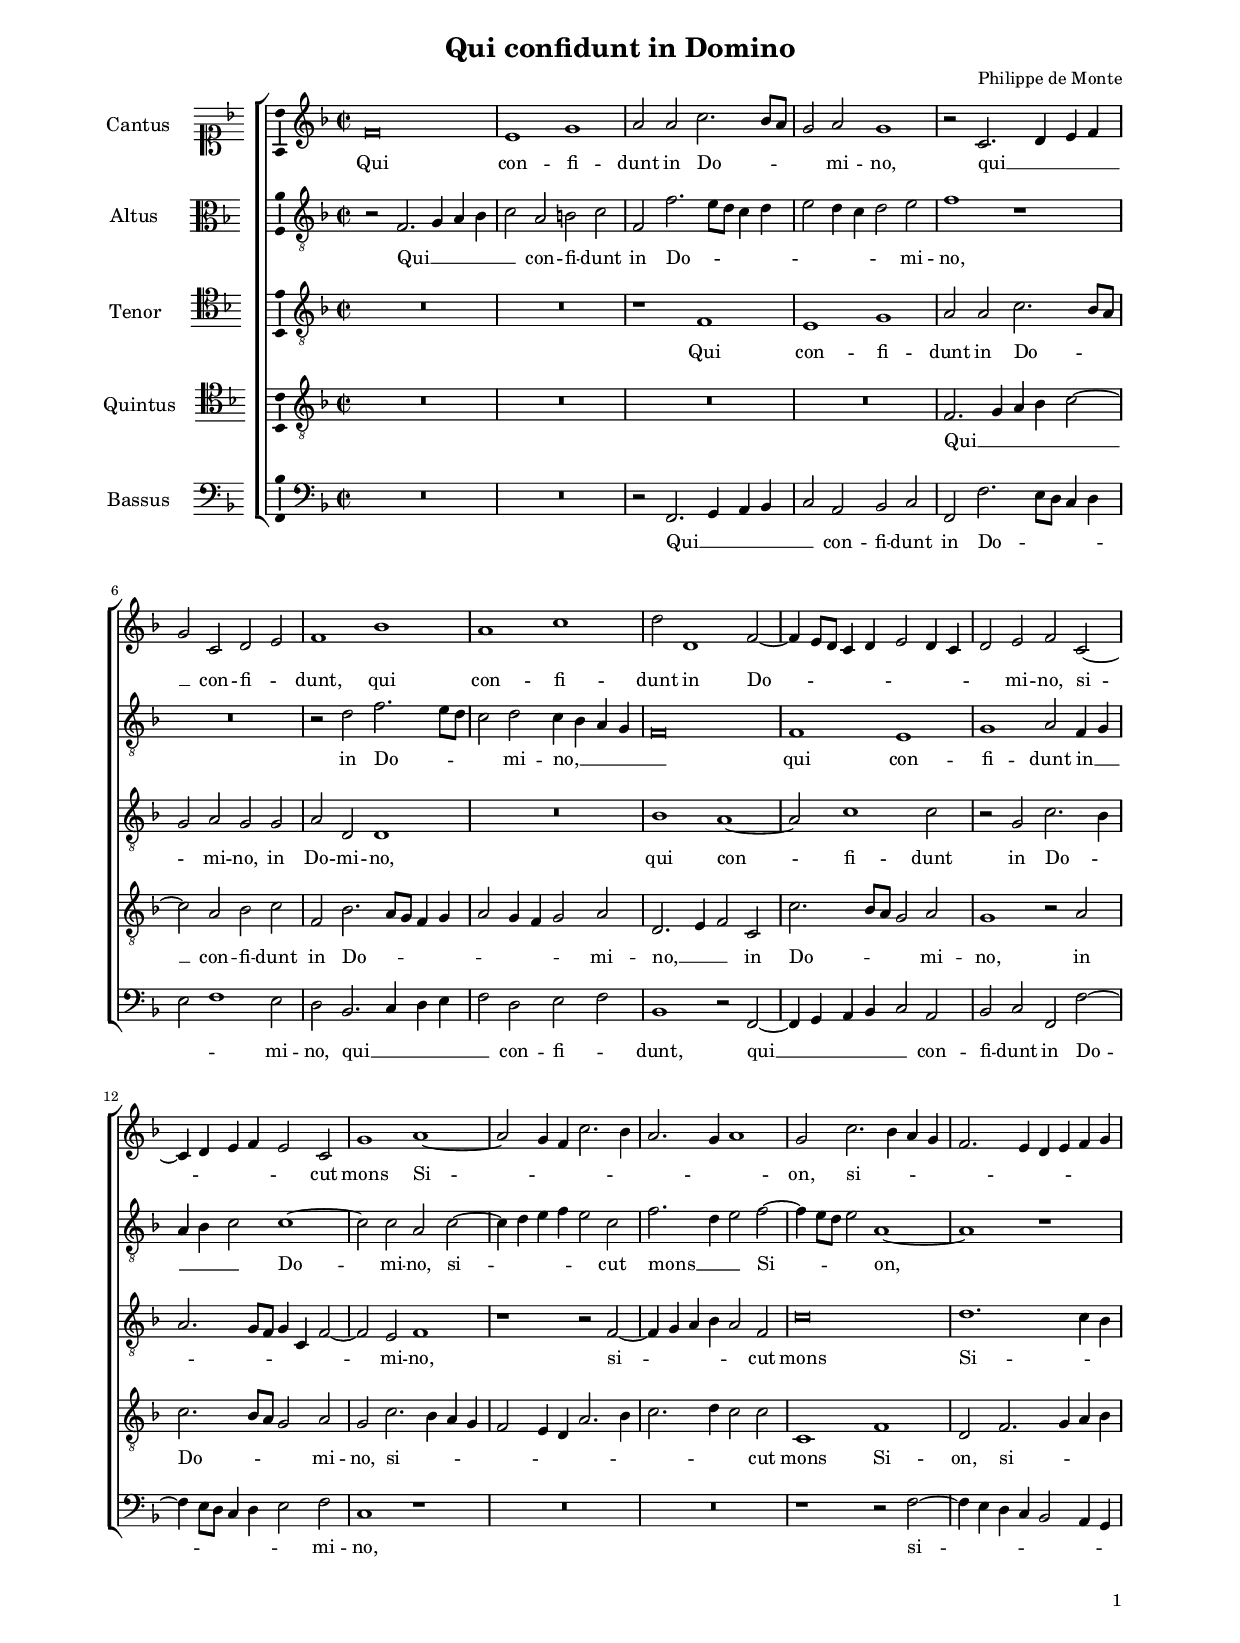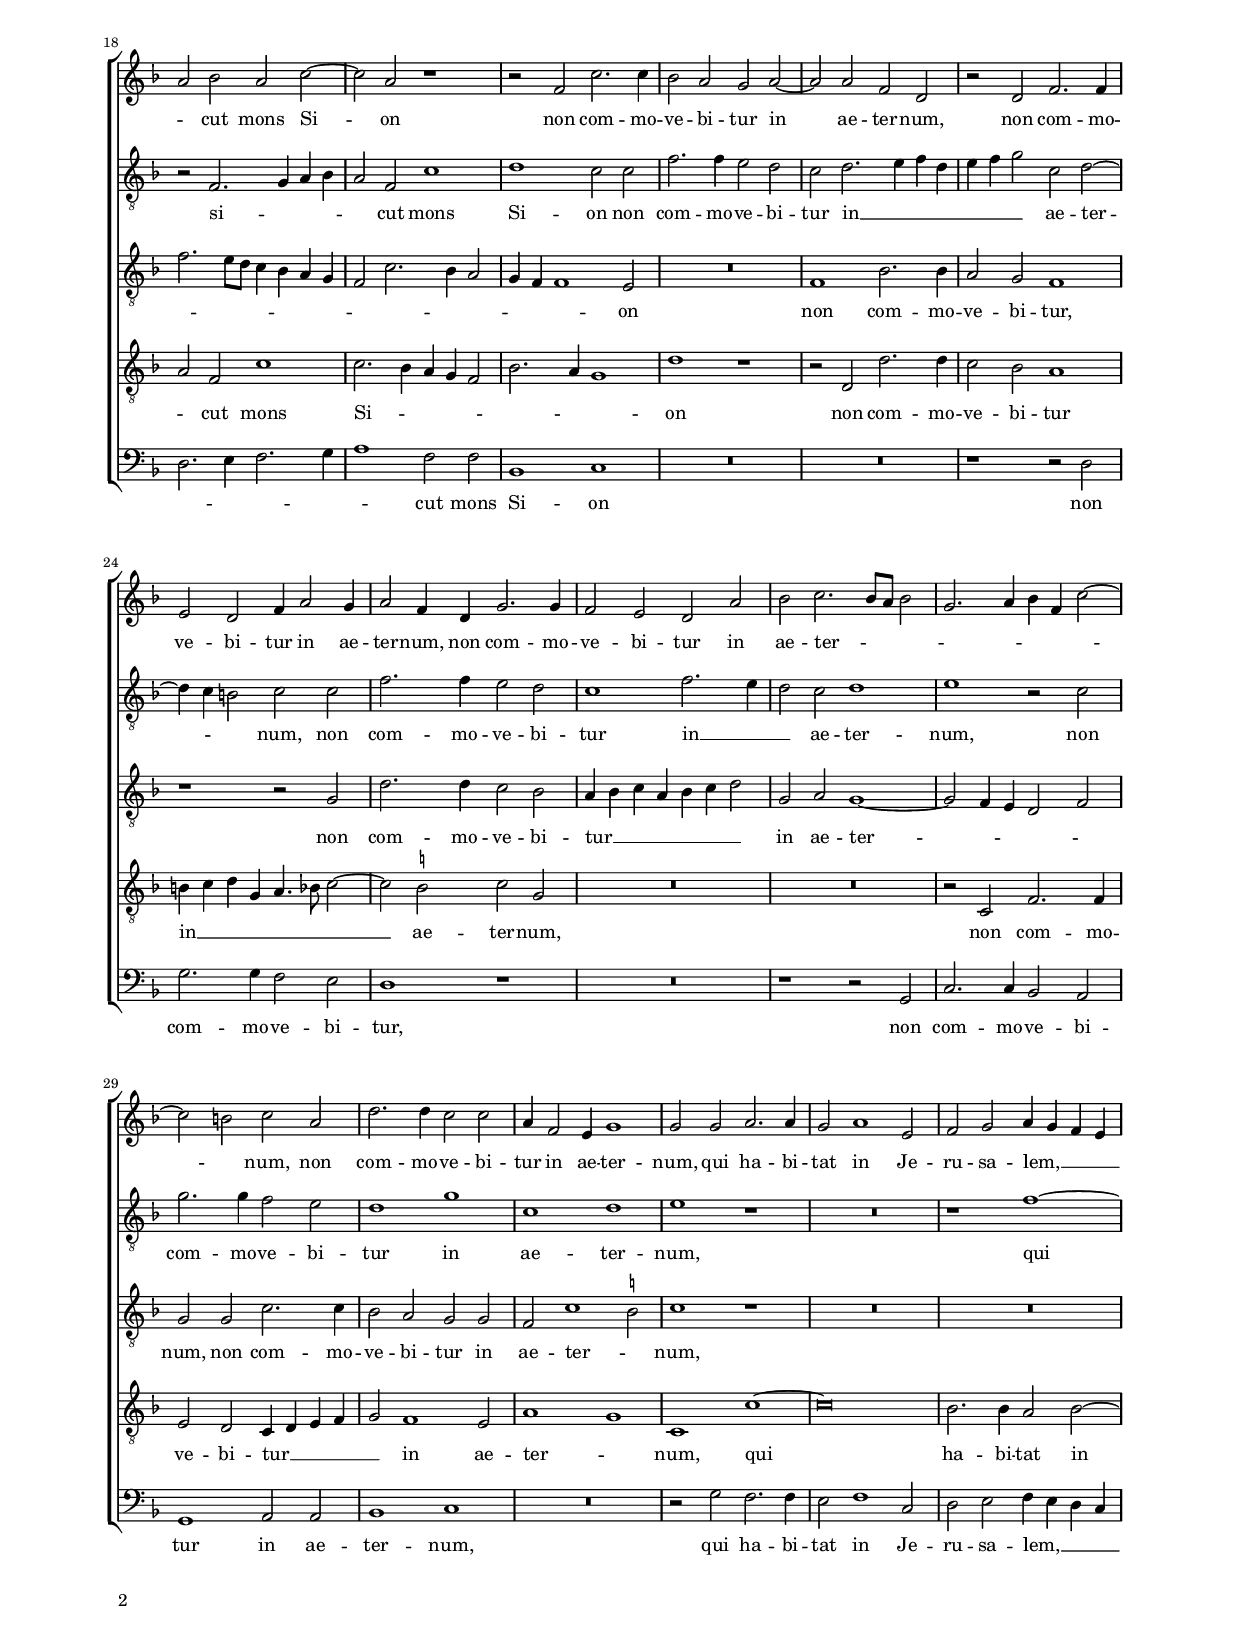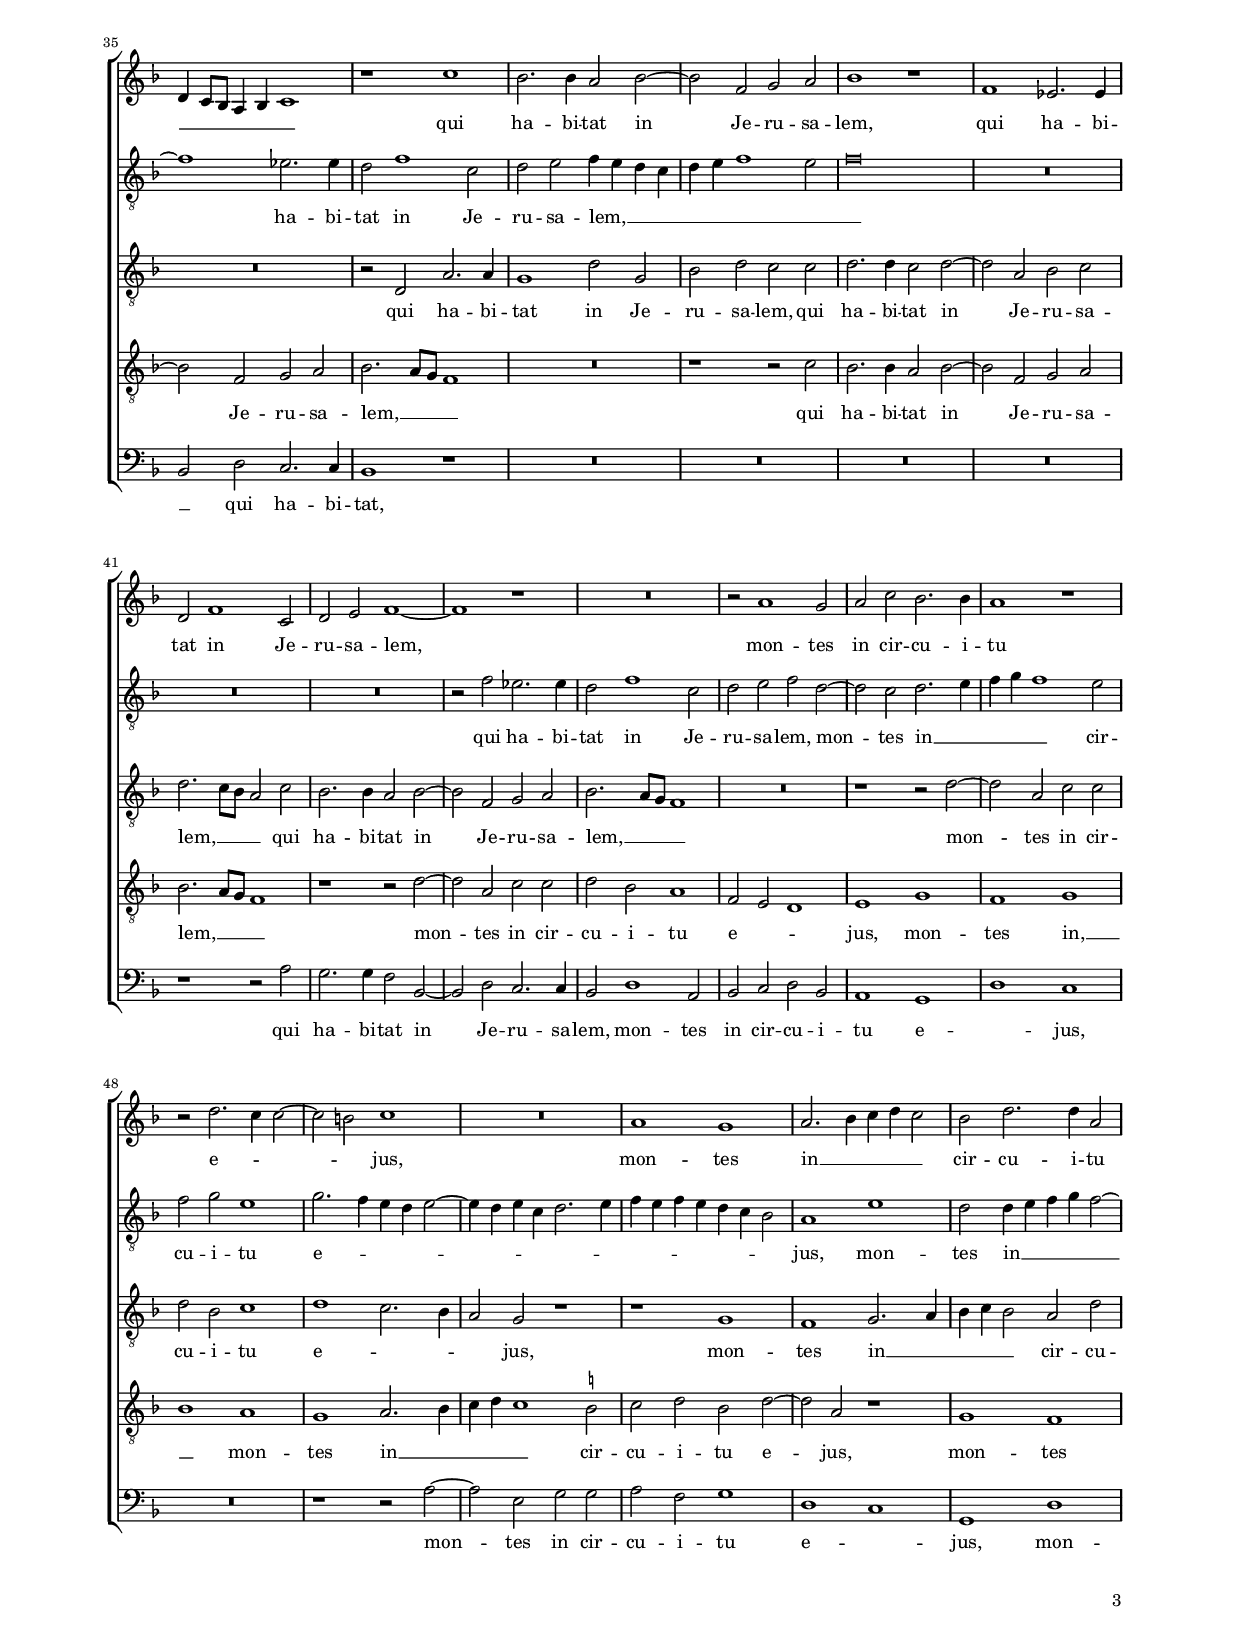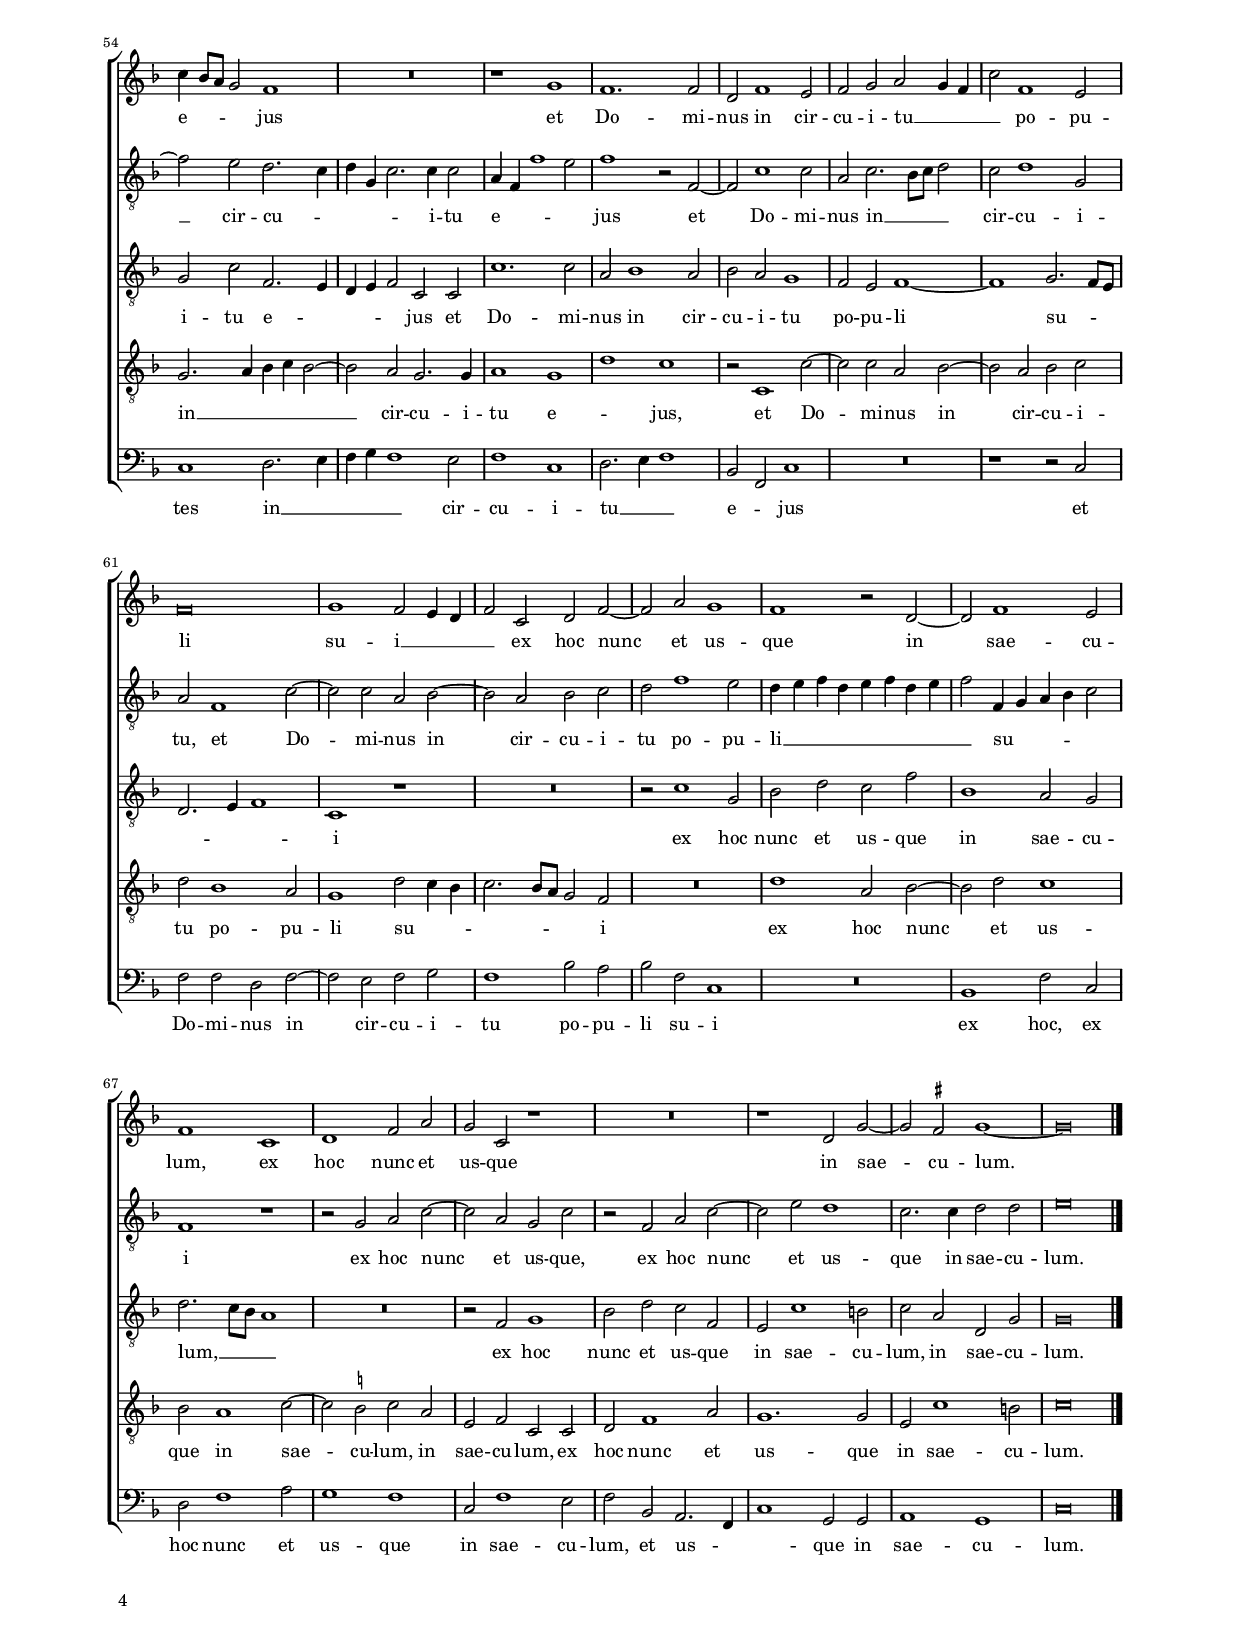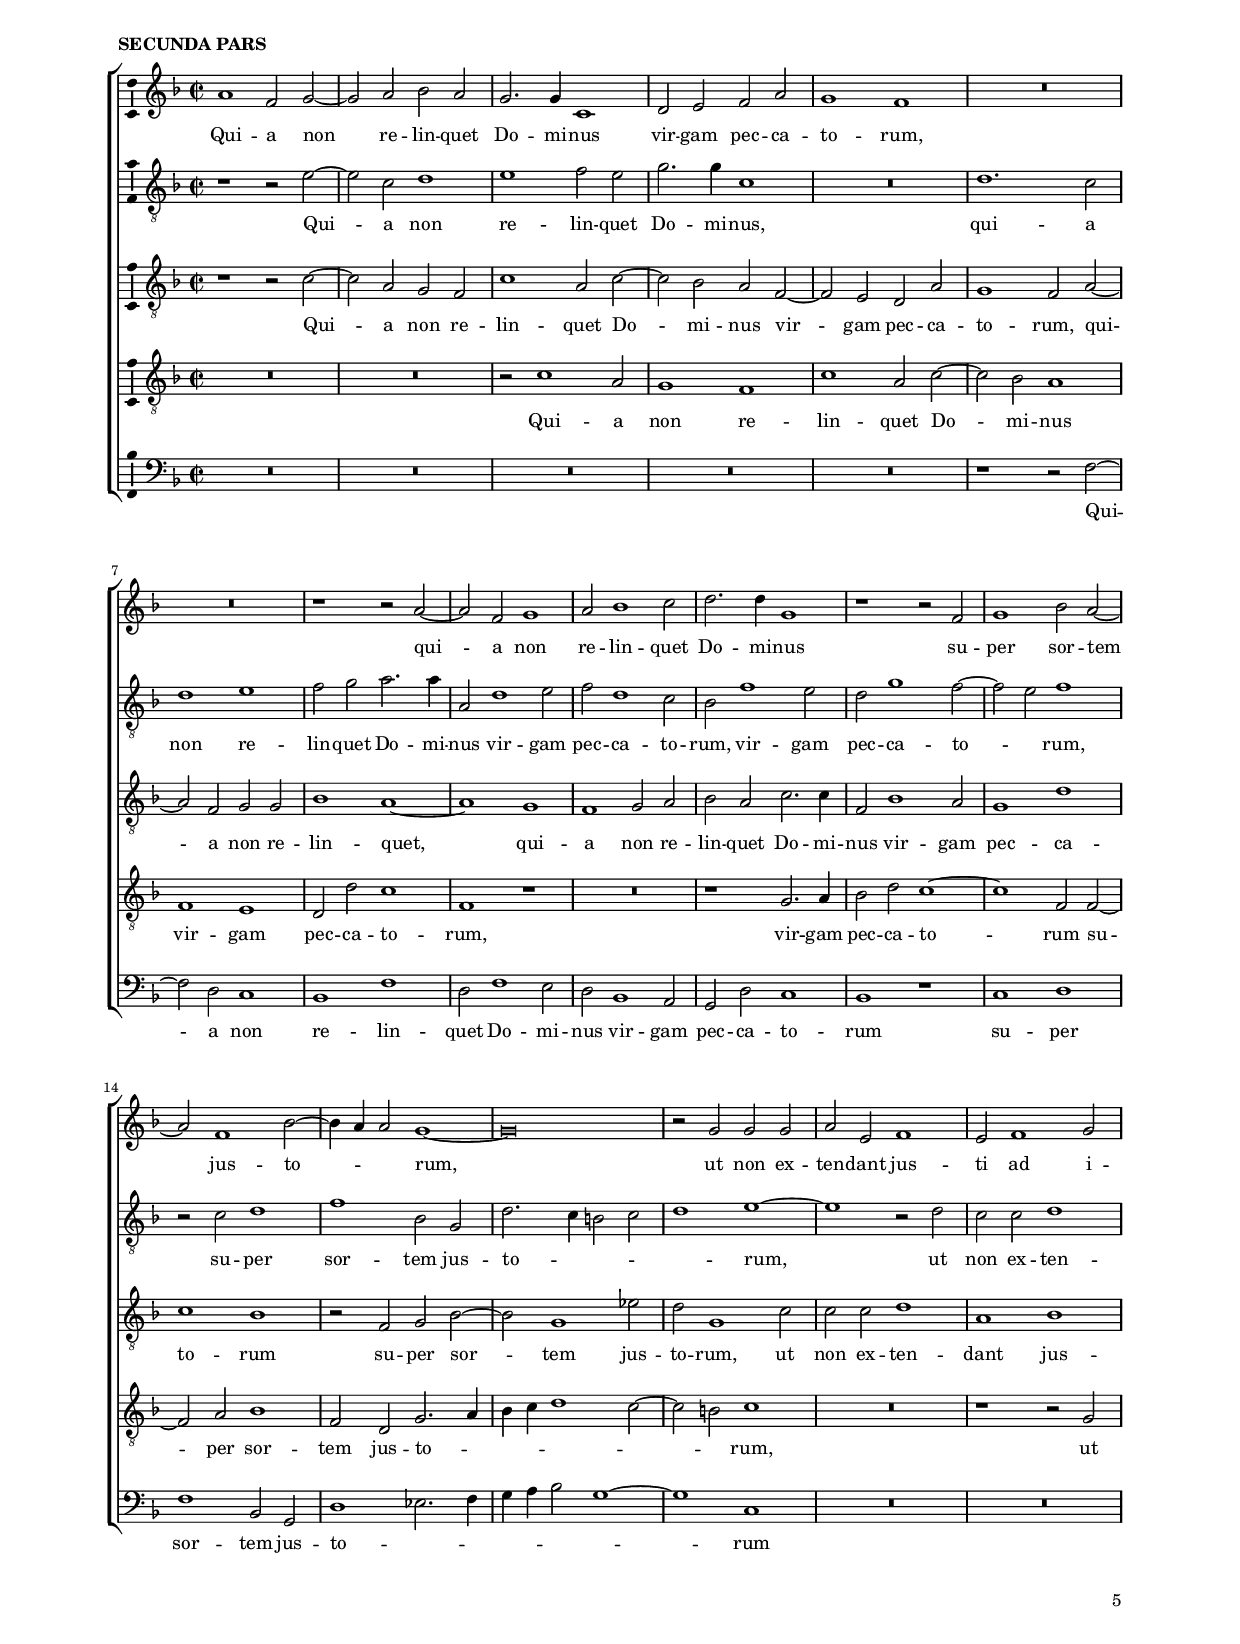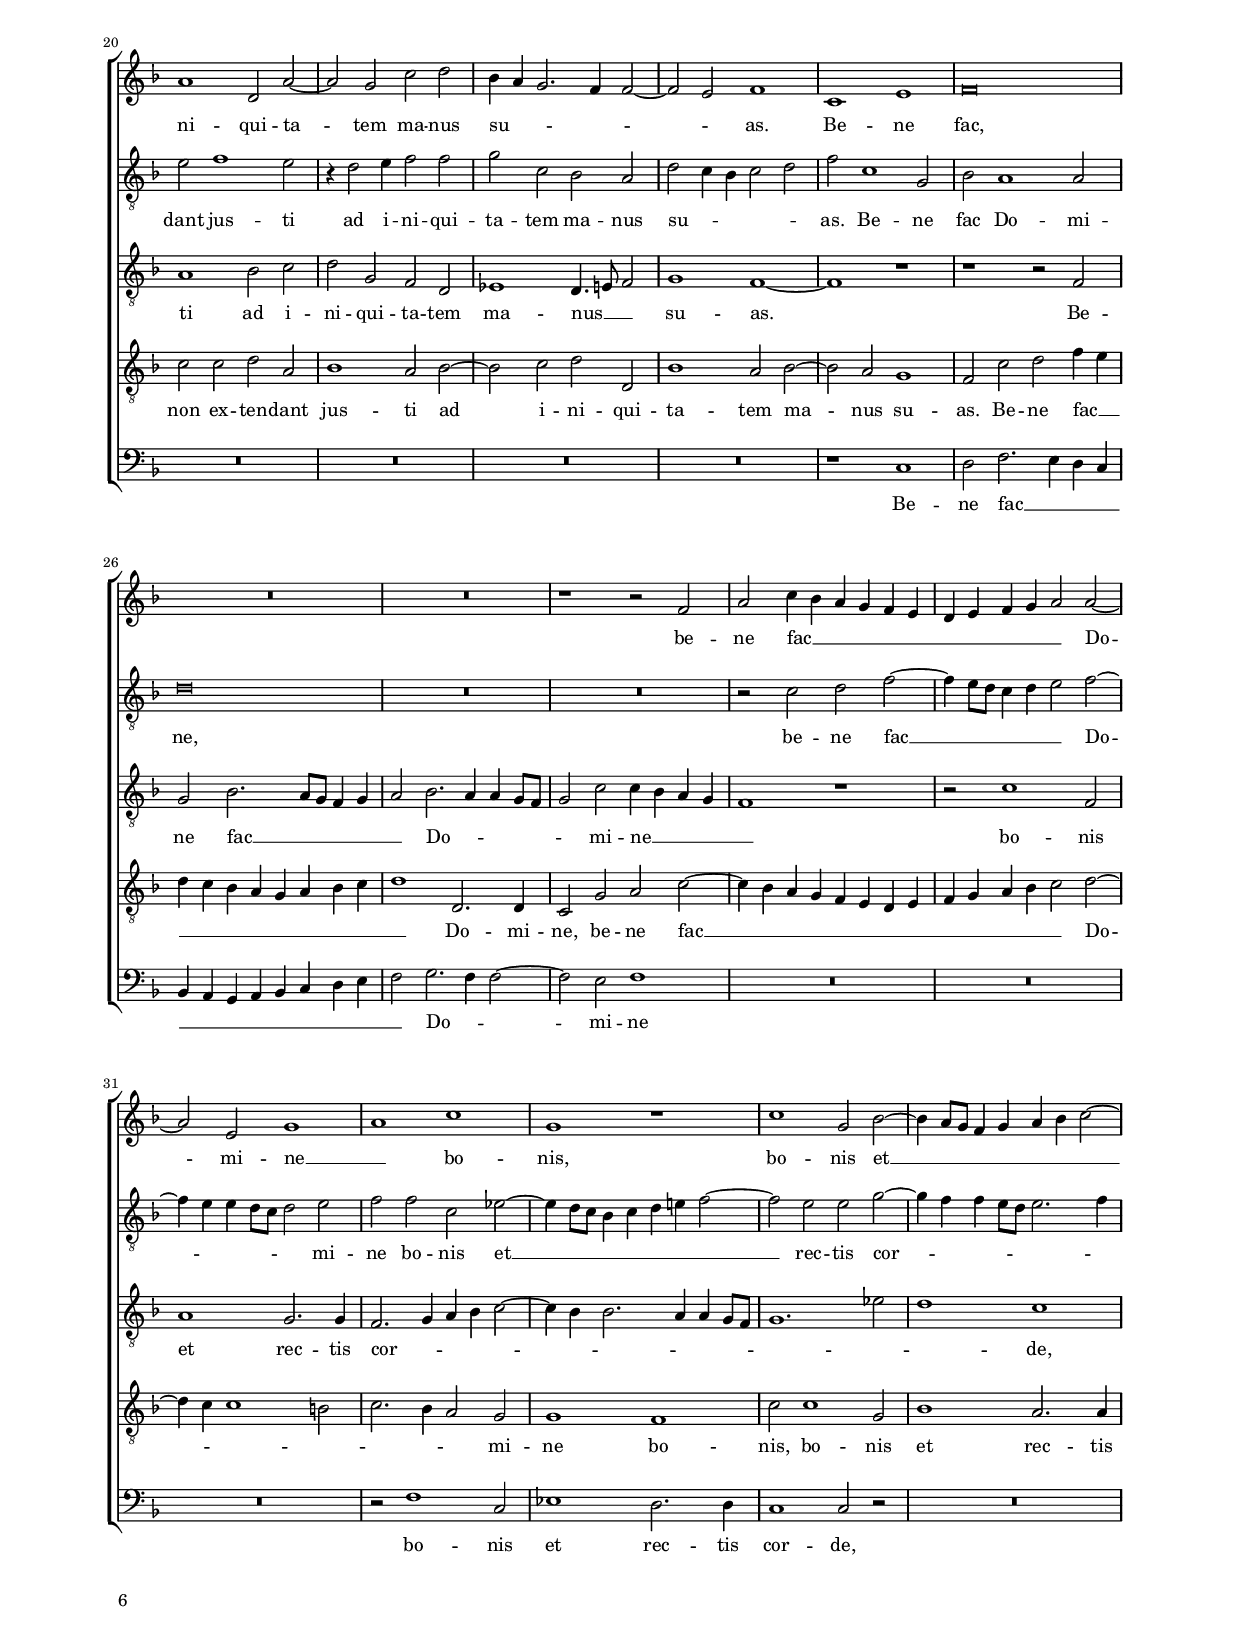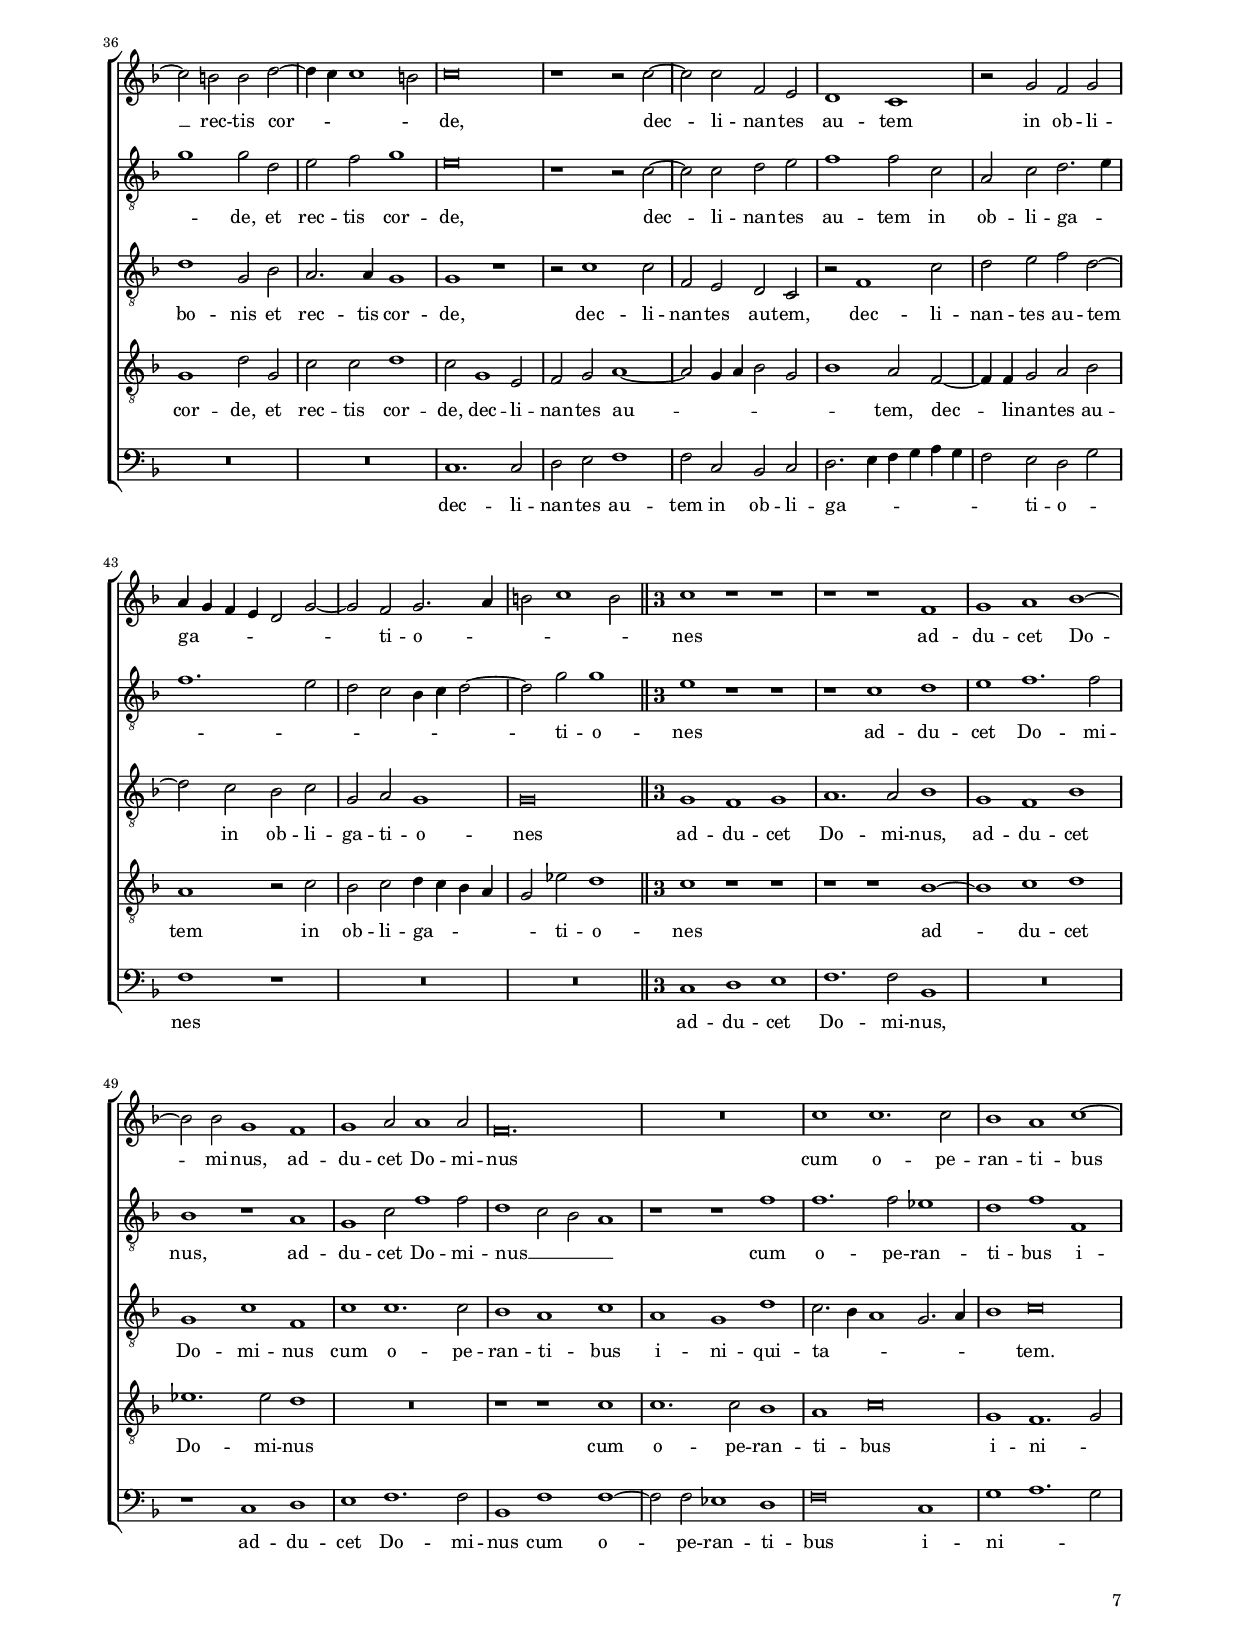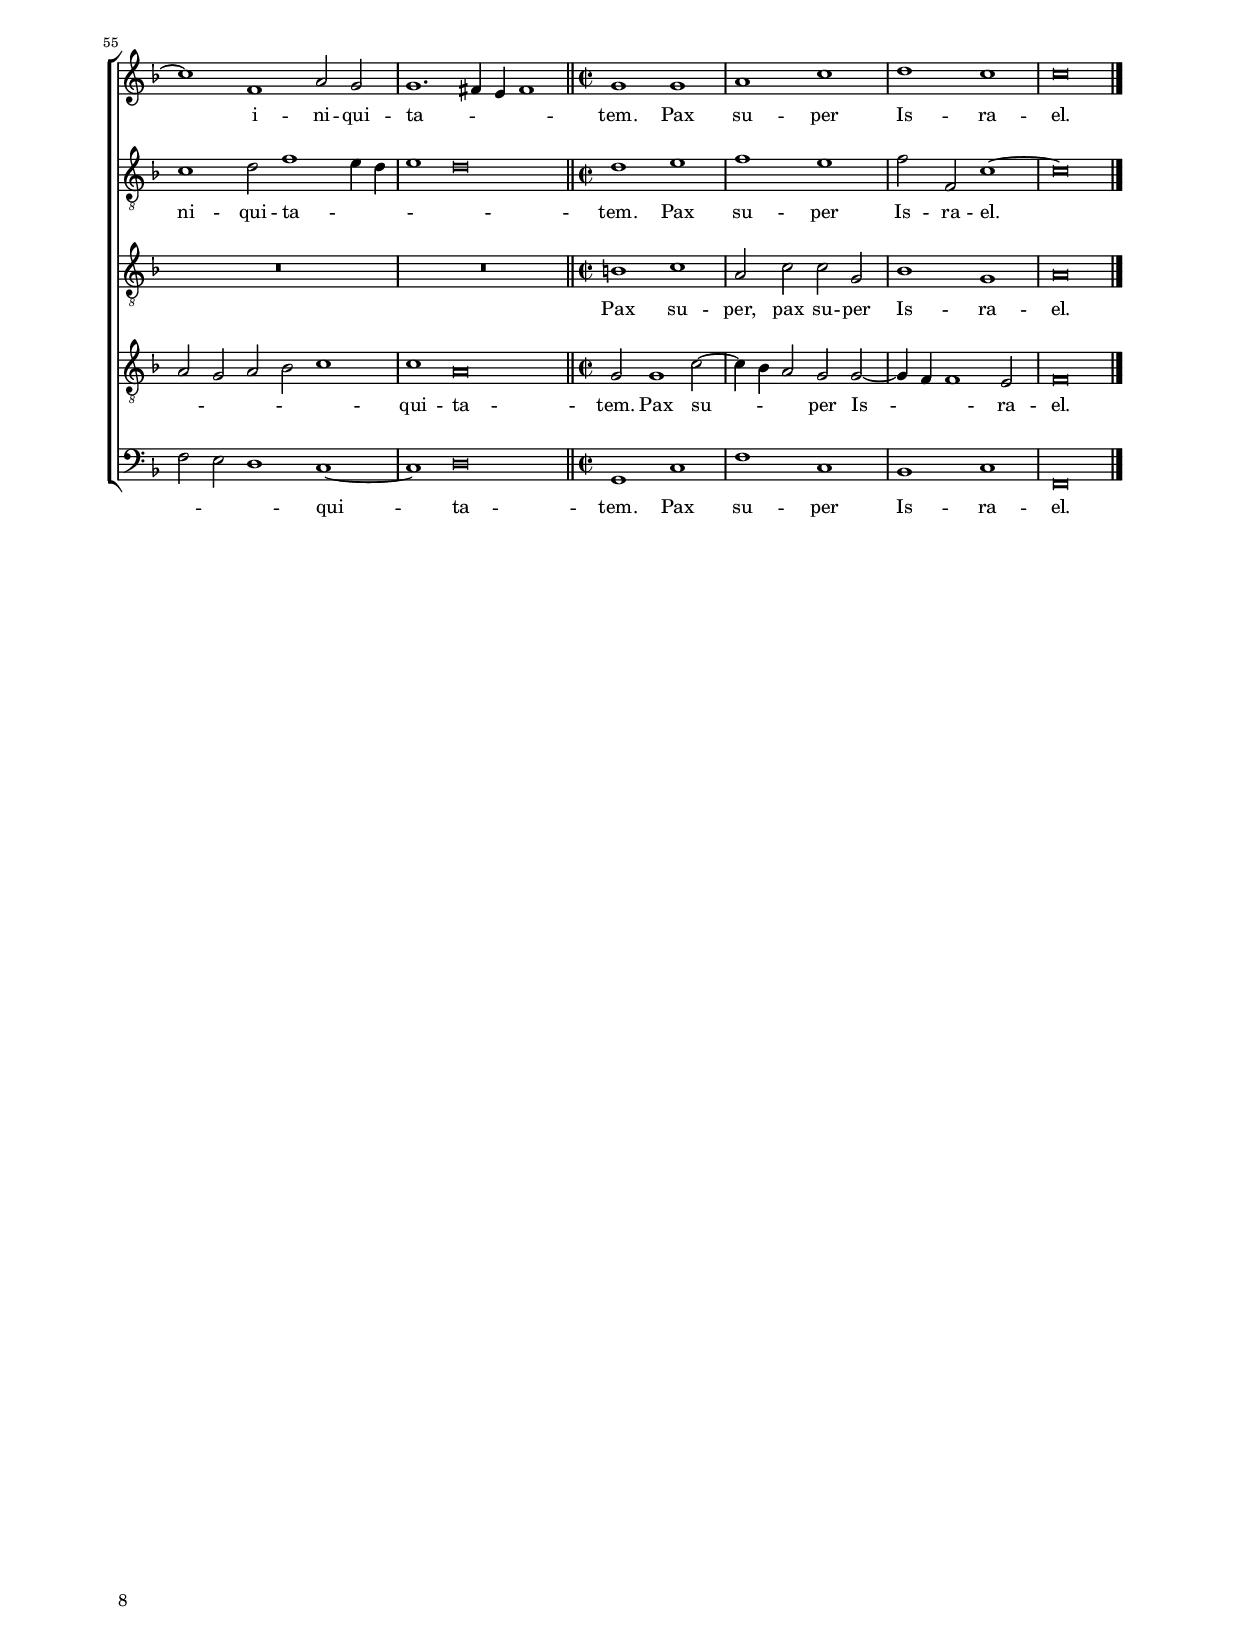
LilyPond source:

\header
{
  title="Qui confidunt in Domino"
  composer="Philippe de Monte"
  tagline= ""
}

\version "2.18.2"
\language deutsch
#(set-global-staff-size 15)
% #(set-default-paper-size "letter")
#(ly:set-option 'point-and-click #f)

	
	ficta = { \once \set suggestAccidentals = ##t }
	
	forget = #(define-music-function (parser location music) (ly:music?) #{
		\accidentalStyle forget
		$music
		\accidentalStyle default
		#})
	
	m = \melisma
	me = \melismaEnd


\paper
	{
	top-margin = 1.8 \cm
	bottom-margin = 1.2 \cm
	left-margin = 2 \cm
	right-margin = 2 \cm
	ragged-bottom = ##f
	ragged-last-bottom = ##t
	print-page-number = ##f
	score-system-spacing = #'((basic-distance . 16) (minimum-distance . 14) (padding . 5) (strechability . 150))
	system-system-spacing = #'((basic-distance . 16) (minimum-distance . 14) (padding . 5) (strechability . 150))
        oddFooterMarkup=\markup   \fill-line { "" \fromproperty #'page:page-number-string }
        evenFooterMarkup=\markup  \fill-line { \fromproperty #'page:page-number-string "" }
        last-bottom-spacing = #'((basic-distance . 12) (minimum-distance . 7) (padding . 4))
%	systems-per-page = 3
%	page-count = 6
%	min-systems-per-page = 3
	}

global = {
	\key f \major
	\time 2/2 \set Score.measureLength = #(ly:make-moment 2/1)
        \set Score.tempoHideNote = ##t
        \tempo 2 = 90
        \skip 1*2*73 \bar "|."
	}
	

incipitcantus = \markup { \score {
	{
	\set Staff.instrumentName = \markup { \fontsize #1 "Cantus" }
	\key f \major
	\clef soprano
	s4 \bar ""
	}
	\layout  {
	raggedright = ##t
	indent = 1.8 \cm
	line-width = 2.5 \cm
	\context { \Staff \remove Time_signature_engraver }
	\override Staff.Clef.Y-extent = #'(0 . 0)
	}} \hspace #1 }
      
      
incipitaltus = \markup { \score {
	{
	\set Staff.instrumentName = \markup { \fontsize #1 "Altus" }
	\key f \major
	\clef alto
	s4 \bar ""
	}
	\layout  {
	raggedright = ##t
	indent = 1.8 \cm
	line-width = 2.5 \cm
	\context { \Staff \remove Time_signature_engraver }
	\override Staff.Clef.Y-extent = #'(0 . 0)
	}} \hspace #1 }


incipittenor = \markup { \score {
	{
	\set Staff.instrumentName = \markup { \fontsize #1 "Tenor" }
	\key f \major
	\clef tenor
	s4 \bar ""
	}
	\layout  {
	raggedright = ##t
	indent = 1.8 \cm
	line-width = 2.5 \cm
	\context { \Staff \remove Time_signature_engraver }
	\override Staff.Clef.Y-extent = #'(0 . 0)
	}} \hspace #1 }
      
      
incipitquintus = \markup { \score {
	{
	\set Staff.instrumentName = \markup { \fontsize #1 "Quintus" }
	\key f \major
	\clef tenor
	s4 \bar ""
	}
	\layout  {
	raggedright = ##t
	indent = 1.8 \cm
	line-width = 2.5 \cm
	\context { \Staff \remove Time_signature_engraver }
	\override Staff.Clef.Y-extent = #'(0 . 0)
	}} \hspace #1 }
      
      
incipitbassus = \markup { \score {
	{
	\set Staff.instrumentName = \markup { \fontsize #1 "Bassus" }
	\key f \major
	\clef bass
	s4 \bar ""
	}
	\layout  {
	raggedright = ##t
	indent = 1.8 \cm
	line-width = 2.5 \cm
	\context { \Staff \remove Time_signature_engraver }
	\override Staff.Clef.Y-extent = #'(0 . 0)
	}} \hspace #1 }


cantus =  \relative c''
	{
	f,\breve
	e1 g
	a2 a c2. b8 a
	g2 a g1
%5
	r2 c,2. d4 e f |
	g2 c, d e
	f1 b
	a1 c
	d2 d,1 f2~
%10
	f4 e8 d c4 d e2 d4 c |
	d2 e f c~
	c4 d e f e2 c
	g'1 a~
	a2 g4 f c'2. b4
%15
	a2. g4 a1 |
	g2 c2. b4 a g
	f2. e4 d e f g
	a2 b a c~
	c2 a r1
%20
	r2 f c'2. c4 |
	b2 a g a~
	a2 a f d
	r2 d f2. f4
	e2 d f4 a2 g4
%25
	a2 f4 d g2. g4 |
	f2 e d a'
	b2 c2. b8 a b2
	g2. a4 b f c'2~
	c2 h c a
%30
	d2. d4 c2 c |
	a4 f2 e4 g1
	g2 g a2. a4
	g2 a1 e2
	f2 g a4 g f e
%35
	d4 c8 b a4 b c1 |
	r1 c'
	b2. b4 a2 b~
	b2 f g a
	b1 r
%40
	f1 es2. es4 |
	d2 f1 c2
	d2 e f1~
	f1 r
	R\breve
%45
	r2 a1 g2 |
	a2 c b2. b4
	a1 r
	r2 d2. c4 c2~
	c2 h c1
%50
	R\breve |
	a1 g
	a2. b4 c d c2
	b2 d2. d4 a2
	c4 b8 a g2 f1
%55
	R\breve |
	r1 g
	f1. f2
	d2 f1 e2
	f2 g a g4 f
%60
	c'2 f,1 e2 |
	f\breve
	g1 f2 e4 d
	f2 c d f~
	f2 a g1
%65
	f1 r2 d~ |
	d2 f1 e2
	f1 c
	d1 f2 a
	g2 c, r1
%70
	R\breve |
	r1 d2 g~
	g2 \ficta fis g1~
	g\breve |
	}


altus =  \relative c'
    {
	r2 f,2. g4 a b
	c2 a h c
	f,2 f'2. e8 d c4 d
	e2 d4 c d2 e
%5
	f1 r |
	R\breve
	r2 d f2. e8 d
	c2 d c4 b a g
	f\breve
%10
	f1 e |
	g1 a2 f4 g
	a4 b c2 c1~
	c2 c a c~
	c4 d e f e2 c
%15
	f2. d4 e2 f~ |
	f4 e8 d e2 a,1~
	a1 r
	r2 f2. g4 a b
	a2 f c'1
%20
	d1 c2 c |
	f2. f4 e2 d
	c2 d2. e4 f d
	e4 f g2 c, d~
	d4 c h2 c c
%25
	f2. f4 e2 d |
	c1 f2. e4
	d2 c d1
	e1 r2 c
	g'2. g4 f2 e
%30
	d1 g |
	c,1 d
	e1 r
	R\breve
	r1 f~
%35
	f1 es2. es4 |
	d2 f1 c2
	d2 e f4 e d c
	d4 e f1 e2
	f\breve
%40
	R\breve |
	R\breve
	R\breve
	r2 f es2. es4
	d2 f1 c2
%45
	d2 e f d~ |
	d2 c d2. e4
	f4 g f1 e2
	f2 g e1
	g2. f4 e d e2~
%50
	e4 d e c d2. e4 |
	f4 e f e d c b2
	a1 e'
	d2 d4 e f g f2~
	f2 e d2. c4
%55
	d4 g, c2. c4 c2 |
	a4 f f'1 e2
	f1 r2 f,~
	f2 c'1 c2
	a2 c2. b8 c d2
%60
	c2 d1 g,2 |
	a2 f1 c'2~
	c2 c a b~
	b2 a b c
	d2 f1 e2
%65
	d4 e f d e f d e |
	f2 f,4 g a b c2
	f,1 r
	r2 g a c~
	c2 a g c
%70
	r2 f, a c~ |
	c2 e d1
	c2. c4 d2 d
	e\breve |
	}


tenor =  \relative c'
	{
	R\breve
	R\breve
	r1 f,
	e1 g
%5
	a2 a c2. b8 a |
	g2 a g g
	a2 d, d1
	R\breve
	b'1 a~
%10
	a2 c1 c2 |
	r2 g c2. b4
	a2. g8 f g4 c, f2~
	f2 e f1
	r1 r2 f~
%15
	f4 g a b a2 f |
	c'\breve
	d1. c4 b
	f'2. e8 d c4 b a g
	f2 c'2. b4 a2
%20
	g4 f f1 e2 |
	R\breve
	f1 b2. b4
	a2 g f1
	r1 r2 g
%25
	d'2. d4 c2 b |
	a4 b c a b c d2
	g,2 a g1~
	g2 f4 e d2 f
	g2 g c2. c4
%30
	b2 a g g |
	f2 c'1 \ficta h2
	c1 r
	R\breve
	R\breve
%35
	R\breve |
	r2 d, a'2. a4
	g1 d'2 g,
	b2 d c c
	d2. d4 c2 d~
%40
	d2 a b c |
	d2. c8 b a2 c
	b2. b4 a2 b~
	b2 f g a
	b2. a8 g f1
%45
	R\breve |
	r1 r2 d'~
	d2 a c c
	d2 b c1
	d1 c2. b4
%50
	a2 g r1 |
	r1 g
	f1 g2. a4
	b4 c b2 a d
	g,2 c f,2. e4
%55
	d4 e f2 c c |
	c'1. c2
	a2 b1 a2
	b2 a g1
	f2 e f1~
%60
	f1 g2. f8 e |
	d2. e4 f1
	c1 r
	R\breve
	r2 c'1 g2
%65
	b2 d c f |
	b,1 a2 g
	d'2. c8 b a1
	R\breve
	r2 f g1
%70
	b2 d c f, |
	e2 c'1 h2
	c2 a d, g
	g\breve |
	}


quintus  =  \relative c'
	{
R\breve
	R\breve
	R\breve
	R\breve
%5
	f,2. g4 a b c2~ |
	c2 a b c
	f,2 b2. a8 g f4 g
	a2 g4 f g2 a
	d,2. e4 f2 c
%10
	c'2. b8 a g2 a |
	g1 r2 a
	c2. b8 a g2 a
	g2 c2. b4 a g
	f2 e4 d a'2. b4
%15
	c2. d4 c2 c |
	c,1 f
	d2 f2. g4 a b
	a2 f c'1
	c2. b4 a g f2
%20
	b2. a4 g1 |
	d'1 r
	r2 d, d'2. d4
	c2 b a1
	h4 c d g, a4. b8 c2~
%25
	c2 \ficta h c g |
	R\breve
	R\breve
	r2 c, f2. f4
	e2 d c4 d e f
%30
	g2 f1 e2 |
	a1 g
	c,1 c'~
	c\breve
	b2. b4 a2 b~
%35
	b2 f g a |
	b2. a8 g f1
	R\breve
	r1 r2 c'
	b2. b4 a2 b~
%40
	b2 f g a |
	b2. a8 g f1
	r1 r2 d'~
	d2 a c c
	d2 b a1
%45
	f2 e d1 |
	e1 g
	f1 g
	b1 a
	g1 a2. b4
%50
	c4 d c1 \ficta h2 |
	c2 d b d~
	d2 a r1
	g1 f
	g2. a4 b c b2~
%55
	b2 a g2. g4 |
	a1 g
	d'1 c
	r2 c,1 c'2~
	c2 c a b~
%60
	b2 a b c |
	d2 b1 a2
	g1 d'2 c4 b
	c2. b8 a g2 f
	R\breve
%65
	d'1 a2 b~ |
	b2 d c1
	b2 a1 c2~
	c2 \ficta h c a
	e2 f c c
%70
	d2 f1 a2 |
	g1. g2
	e2 c'1 h2
	c\breve |
	}


bassus  =  \relative c
	{
	R\breve
	R\breve
	r2 f,2. g4 a b
	c2 a b c
%5
	f,2 f'2. e8 d c4 d |
	e2 f1 e2
	d2 b2. c4 d e
	f2 d e f
	b,1 r2 f~
%10
	f4 g a b c2 a |
	b2 c f, f'~
	f4 e8 d c4 d e2 f
	c1 r
	R\breve
%15
	R\breve |
	r1 r2 f~
	f4 e d c b2 a4 g
	d'2. e4 f2. g4
	a1 f2 f
%20
	b,1 c |
	R\breve
	R\breve
	r1 r2 d
	g2. g4 f2 e
%25
	d1 r |
	R\breve
	r1 r2 g,
	c2. c4 b2 a
	g1 a2 a
%30
	b1 c |
	R\breve
	r2 g' f2. f4
	e2 f1 c2
	d2 e f4 e d c
%35
	b2 d c2. c4 |
	b1 r
	R\breve
	R\breve
	R\breve
%40
	R\breve |
	r1 r2 a'
	g2. g4 f2 b,~
	b2 d c2. c4
	b2 d1 a2
%45
	b2 c d b |
	a1 g
	d'1 c
	R\breve
	r1 r2 a'~
%50
	a2 e g g |
	a2 f g1
	d1 c
	g1 d'
	c1 d2. e4
%55
	f4 g f1 e2 |
	f1 c
	d2. e4 f1
	b,2 f c'1
	R\breve
%60
	r1 r2 c |
	f2 f d f~
	f2 e f g
	f1 b2 a
	b2 f c1
%65
	R\breve |
	b1 f'2 c
	d2 f1 a2
	g1 f
	c2 f1 e2
%70
	f2 b, a2. f4 |
	c'1 g2 g
	a1 g
	c\breve |
	}


lyricscantus = \lyricmode {
	Qui con -- fi -- dunt in Do -- _ _ _ mi -- no,
    qui __ _ _ _ _ con -- fi -- _ dunt,
    qui con -- fi -- dunt in Do -- _ _ _ _ _ _ _ _ mi -- no,
    si -- _ _ _ _ cut mons Si -- _ _ _ _ _ _ _ on,
    si -- _ _ _ _ _ _ _ _ _ _ cut mons Si -- on
    non com -- mo -- ve -- bi -- tur in ae -- ter -- num,
    non com -- mo -- ve -- bi -- tur in ae -- ter -- num,
    non com -- mo -- ve -- bi -- tur in ae -- ter -- _ _ _ _ _ _ _ _ _ num,
    non com -- mo -- ve -- bi -- tur in ae -- ter -- num,
    qui ha -- bi -- tat in Je -- ru -- sa -- lem, __ _ _ _ _ _ _ _ _ _
    qui ha -- bi -- tat in Je -- ru -- sa -- lem,
    qui ha -- bi -- tat in Je -- ru -- sa -- lem,
    mon -- tes in cir -- cu -- i -- tu e -- _ _ _ jus,
    mon -- tes in __ _ _ _ _ cir -- cu -- i -- tu e -- _ _ _ jus
    et Do -- mi -- nus in cir -- cu -- i -- tu __ _ _ _ po -- pu -- li su -- i __ _ _ _
    ex hoc nunc et us -- que in sae -- cu -- lum,
    ex hoc nunc et us -- que in sae -- cu -- lum.
	}


lyricsaltus = \lyricmode {
	Qui __ _ _ _ _ con -- fi -- dunt in Do -- _ _ _ _ _ _ _ _ mi -- no,
    in Do -- _ _ _ mi -- no, __ _ _ _ _
    qui con -- fi -- dunt in __ _ _ _ _ Do -- mi -- no,
    si -- _ _ _ _ cut mons __ _ _ Si -- _ _ _ on,
    si -- _ _ _ _ cut mons Si -- on
    non com -- mo -- ve -- bi -- tur in __ _ _ _ _ _ _ ae -- ter -- _ _ num,
    non com -- mo -- ve -- bi -- tur in __ _ _ ae -- ter -- num,
    non com -- mo -- ve -- bi -- tur in ae -- ter -- num,
    qui ha -- bi -- tat in Je -- ru -- sa -- lem, __ _ _ _ _ _ _ _ _
    qui ha -- bi -- tat in Je -- ru -- sa -- lem,
    mon -- tes in __ _ _ _ _ cir -- cu -- i -- tu e -- _ _ _ _ _ _ _ _ _ _ _ _ _ _ _ _ jus,
    mon -- tes in __ _ _ _ _ cir -- cu -- _ _ _ _ i -- tu e -- _ _ _ jus
    et Do -- mi -- nus in __ _ _ _ cir -- cu -- i -- tu,
    et Do -- mi -- nus in cir -- cu -- i -- tu po -- pu -- li __ _ _ _ _ _ _ _ _ su -- _ _ _ _ i
    ex hoc nunc et us -- que,
    ex hoc nunc et us -- que in sae -- cu -- lum.
	}


lyricstenor = \lyricmode {
	Qui con -- fi -- dunt in Do -- _ _ _ mi -- no,
    in Do -- mi -- no,
    qui con -- fi -- dunt in Do -- _ _ _ _ _ _ _ mi -- no,
    si -- _ _ _ _ cut mons Si -- _ _ _ _ _ _ _ _ _ _ _ _ _ _ _ _ on
    non com -- mo -- ve -- bi -- tur,
    non com -- mo -- ve -- bi -- tur __ _ _ _ _ _ _ in ae -- ter -- _ _ _ _ num,
    non com -- mo -- ve -- bi -- tur in ae -- ter -- _ num,
    qui ha -- bi -- tat in Je -- ru -- sa -- lem,
    qui ha -- bi -- tat in Je -- ru -- sa -- lem, __ _ _ _
    qui ha -- bi -- tat in Je -- ru -- sa -- lem, __ _ _ _
    mon -- tes in cir -- cu -- i -- tu e -- _ _ _ jus,
    mon -- tes in __ _ _ _ _ cir -- cu -- i -- tu e -- _ _ _ _ jus
    et Do -- mi -- nus in cir -- cu -- i -- tu po -- pu -- li su -- _ _ _ _ _ i
    ex hoc nunc et us -- que in sae -- cu -- lum, __ _ _ _
    ex hoc nunc et us -- que in sae -- cu -- lum,
    in sae -- cu -- lum.
	}


lyricsquintus = \lyricmode {
	Qui __ _ _ _ _ con -- fi -- dunt in Do -- _ _ _ _ _ _ _ _ mi -- no, __ _ _ 
    in Do -- _ _ _ mi -- no,
    in Do -- _ _ _ mi -- no,
    si -- _ _ _ _ _ _ _ _ _ _ _ cut mons Si -- on,
    si -- _ _ _ _ cut mons Si -- _ _ _ _ _ _ _ on
    non com -- mo -- ve -- bi -- tur in __ _ _ _ _ _ _ ae -- ter -- num,
    non com -- mo -- ve -- bi -- tur __ _ _ _ _ in ae -- ter -- _ num,
    qui ha -- bi -- tat in Je -- ru -- sa -- lem, __ _ _ _
    qui ha -- bi -- tat in Je -- ru -- sa -- lem, __ _ _ _
    mon -- tes in cir -- cu -- i -- tu e -- _ _ jus,
    mon -- tes in, __ _
    mon -- tes in __ _ _ _ _ cir -- cu -- i -- tu e -- jus,
    mon -- tes in __ _ _ _ _ cir -- cu -- i -- tu e -- _ jus,
    et Do -- mi -- nus in cir -- cu -- i -- tu po -- pu -- li su -- _ _ _ _ _ _ i
    ex hoc nunc et us -- que in sae -- cu -- lum,
    in sae -- cu -- lum,
    ex hoc nunc et us -- que in sae -- cu -- lum.
	}


lyricsbassus = \lyricmode {
	Qui __ _ _ _ _ con -- fi -- dunt in Do -- _ _ _ _ _ _ mi -- no,
    qui __ _ _ _ _ con -- fi -- _ dunt,
    qui __ _ _ _ _ con -- fi -- dunt in Do -- _ _ _ _ _ mi -- no,
    si -- _ _ _ _ _ _ _ _ _ _ _ cut mons Si -- on
    non com -- mo -- ve -- bi -- tur,
    non com -- mo -- ve -- bi -- tur in ae -- ter -- num,
    qui ha -- bi -- tat in Je -- ru -- sa -- lem, __ _ _ _ _ 
    qui ha -- bi -- tat,
    qui ha -- bi -- tat in Je -- ru -- sa -- lem,
    mon -- tes in cir -- cu -- i -- tu e -- _ jus,
    mon -- tes in cir -- cu -- i -- tu e -- _ jus,
    mon -- tes in __ _ _ _ _ cir -- cu -- i -- tu __ _ _ e -- _ jus
    et Do -- mi -- nus in cir -- cu -- i -- tu po -- pu -- li su -- i
    ex hoc,
    ex hoc nunc et us -- que in sae -- cu -- lum,
    et us -- _ _ que in sae -- cu -- lum.
	}


\score
{  
	% \transpose {
	\new ChoirStaff \with { \override StaffGrouper.staff-staff-spacing.basic-distance = #12 }
	<<

	\new Staff << \global
	\new Voice="v1" {
		\set Staff.instrumentName=\incipitcantus
		\set Staff.midiInstrument = "reed organ"
		\clef violin
		\cantus }
	\new Lyrics \lyricsto "v1" {\lyricscantus }
	>>


	\new Staff << \global
	\new Voice="v2" {
		\set Staff.instrumentName=\incipitaltus
		\set Staff.midiInstrument = "reed organ"
                \clef "G_8"
		\altus}
	\new Lyrics \lyricsto "v2" {\lyricsaltus }
	>>


	\new Staff << \global
	\new Voice="v3" {
		\set Staff.instrumentName=\incipittenor
		\set Staff.midiInstrument = "reed organ"
		\clef "G_8"
		\tenor }
	\new Lyrics \lyricsto "v3" {\lyricstenor }
	>>


	\new Staff << \global
	\new Voice="v5" {
		\set Staff.instrumentName=\incipitquintus
		\set Staff.midiInstrument = "reed organ"
		\clef "G_8"
		\quintus}
	\new Lyrics \lyricsto "v5" {\lyricsquintus }
	>>


	\new Staff << \global
	\new Voice="v4" {
		\set Staff.instrumentName=\incipitbassus
		\set Staff.midiInstrument = "reed organ"
		\clef bass
		\bassus }
	\new Lyrics \lyricsto "v4" {\lyricsbassus}
	>>

	>>
	% } % transpose

	\layout
	{
	indent = 2.5 \cm
	\context { \Staff \override TimeSignature.break-visibility = #end-of-line-invisible }
	\context { \Lyrics \override VerticalAxisGroup.nonstaff-relatedstaff-spacing.padding = #1.4 }
%	\context { \Lyrics \override LyricText.font-size = #1 }
	\context { \Staff \consists "Ambitus_engraver" }
	\context { \Score \override BarNumber.padding = #2 }
	\context { \Voice \override NoteHead.style = #'baroque }
	}


\midi
	{
	}

}

%%%%%%%%%%%%%%%%%%%%  SECUNDA PARS %%%%%%%%%%%%%%%%%%%%


global = {
	\key f \major
	\time 2/2 \set Score.measureLength = #(ly:make-moment 2/1)
    \set Score.tempoHideNote = ##t
    \tempo 2 = 90
    \skip 1*2*45 \bar "||"
	\time 3/1 \once \override Score.TimeSignature.style = #'single-digit \newSpacingSection
    \tempo 1 = 90
    \skip 1*3*11 \bar "||"
    \time 2/2 \set Score.measureLength = #(ly:make-moment 2/1) \newSpacingSection
    \tempo 2 = 90
    \skip 1*2*4 \bar "|."
	}


cantus =  \relative c''
	{
    a1 f2 g~    
	g2 a b a
	g2. g4 c,1
	d2 e f a
%5
	g1 f |
	R\breve
	R\breve
	r1 r2 a~
	a2 f g1
%10
	a2 b1 c2 |
	d2. d4 g,1
	r1 r2 f
	g1 b2 a~
	a2 f1 b2~
%15
	b4 a a2 g1~ |
	g\breve
	r2 g g g
	a2 e f1
	e2 f1 g2
%20
	a1 d,2 a'~ |
	a2 g c d
	b4 a g2. f4 f2~
	f2 e f1
	c1 e
%25
	f\breve |
	R\breve
	R\breve
	r1 r2 f
	a2 c4 b a g f e
%30
	d4 e f g a2 a~ |
	a2 e g1
	a1 c
	g1 r
	c1 g2 b~
%35
	b4 a8 g f4 g a b c2~ |
	c2 h h d~
	d4 c c1 h2
	c\breve
	r1 r2 c~
%40
	c2 c f, e |
	d1 c
	r2 g' f g
	a4 g f e d2 g~
	g2 f g2. a4
%45
	h2 c1 h2 |
% Triple time
	c1 r r
	r1 r f,
    g1 a b~
    b2 b g1 f
%50
	g1 a2 a1 a2 |
	f\breve.
	R\breve.
	c'1 c1. c2
	b1 a c~
%55
	c1 f, a2 g |
	g1. fis4 e fis1
% End of triple time
	g1 g
	a1 c
	d1 c
%60
	c\breve |
	}


altus =  \relative c'
    {
	r1 r2 e~
	e2 c d1
	e1 f2 e
	g2. g4 c,1
%5
	R\breve |
	d1. c2
	d1 e
	f2 g a2. a4
	a,2 d1 e2
%10
	f2 d1 c2 |
	b2 f'1 e2
	d2 g1 f2~
	f2 e f1
	r2 c d1
%15
	f1 b,2 g |
	d'2. c4 h2 c
	d1 e~
	e1 r2 d
	c2 c d1
%20
	e2 f1 e2 |
	r4 d2 e4 f2 f
	g2 c, b a
	d2 c4 b c2 d
	f2 c1 g2
%25
	b2 a1 a2 |
	d\breve
	R\breve
	R\breve
	r2 c d f~
%30
	f4 e8 d c4 d e2 f~ |
	f4 e e d8 c d2 e
	f2 f c es~
	es4 d8 c b4 c d e f2~
	f2 e e g~
%35
	g4 f f e8 d e2. f4 |
	g1 g2 d
	e2 f g1
	e\breve
	r1 r2 c~
%40
	c2 c d e |
	f1 f2 c
	a2 c d2. e4
	f1. e2
	d2 c b4 c d2~
%45
	d2 g g1 |
% Triple time
	e1 r r
	r1 c d
	e1 f1. f2
	b,1 r a
%50
	g1 c2 f1 f2 |
	d1 c2 b a1
	r1 r f'
	f1. f2 es1
	d1 f f,
%55
	c'1 d2 f1 e4 d |
	e1 d\breve
% End of triple time
	d1 e
	f1 e
	f2 f, c'1~
%60
	c\breve |
	}


tenor =  \relative c'
	{
	r1 r2 c~
	c2 a g f
	c'1 a2 c~
	c2 b a f~
%5
	f2 e d a' |
	g1 f2 a~
	a2 f g g
	b1 a~
	a1 g
%10
	f1 g2 a |
	b2 a c2. c4
	f,2 b1 a2
	g1 d'
	c1 b
%15
	r2 f g b~ |
	b2 g1 es'2
	d2 g,1 c2
	c2 c d1
	a1 b
%20
	a1 b2 c |
	d2 g, f d
	es1 d4. e8 f2
	g1 f~
	f1 r
%25
	r1 r2 f |
	g2 b2. a8 g f4 g
	a2 b2. a4 a g8 f
	g2 c c4 b a g
	f1 r
%30
	r2 c'1 f,2 |
	a1 g2. g4
	f2. g4 a b c2~
	c4 b b2. a4 a g8 f
	g1. es'2
%35
	d1 c |
	d1 g,2 b
	a2. a4 g1
	g1 r
	r2 c1 c2
%40
	f,2 e d c |
	r2 f1 c'2
	d2 e f d~
	d2 c b c
	g2 a g1
%45
	g\breve |
% Triple time
	g1 f g
	a1. a2 b1
	g1 f b
	g1 c f,
%50
	c'1 c1. c2 |
	b1 a c
	a1 g d'
	c2. b4 a1 g2. a4
	b1 c\breve
%55
	R\breve. |
	R\breve.
% End of triple time
	h1 c
	a2 c c g
	b1 g
%60
	a\breve |
	
	
	
	
%65
	
	
	
	
	
%70
	
	
	
	
	
%75
	
	
	
	
	
%80
	
	
	
	
	
%85
	
	
	
	
	
%90
        
	
	
	
        
%95
        
        
        
        
        
%100
        
        
	}


quintus  =  \relative c'
	{
    R\breve
	R\breve
	r2 c1 a2
	g1 f
%5
	c'1 a2 c~ |
	c2 b a1
	f1 e
	d2 d' c1
	f,1 r
%10
	R\breve |
	r1 g2. a4
	b2 d c1~
	c1 f,2 f~
	f2 a b1
%15
	f2 d g2. a4 |
	b4 c d1 c2~
	c2 h c1
	R\breve
	r1 r2 g
%20
	c2 c d a |
	b1 a2 b~
	b2 c d d,
	b'1 a2 b~
	b2 a g1
%25
	f2 c' d f4 e |
	d4 c b a g a b c
	d1 d,2. d4
	c2 g' a c~
	c4 b a g f e d e
%30
	f4 g a b c2 d~ |
	d4 c c1 h2
	c2. b4 a2 g
	g1 f
	c'2 c1 g2
%35
	b1 a2. a4 |
	g1 d'2 g,
	c2 c d1
	c2 g1 e2
	f2 g a1~
%40
	a2 g4 a b2 g |
	b1 a2 f~
	f4 f g2 a b
	a1 r2 c
	b2 c d4 c b a
%45
	g2 es' d1 |
% Triple time
	c1 r r
	r1 r b~
	b1 c d
	es1. es2 d1
%50
	R\breve. |
	r1 r c
	c1. c2 b1
	a1 c\breve
	g1 f1. g2
%55
	a2 g a b c1 |
	c1 a\breve
% End of triple time
	g2 g1 c2~
	c4 b a2 g g~
	g4 f f1 e2
%60
	f\breve |
	}


bassus  =  \relative c
	{
	R\breve
	R\breve
	R\breve
	R\breve
%5
	R\breve |
	r1 r2 f~
	f2 d c1
	b1 f'
	d2 f1 e2
%10
	d2 b1 a2 |
	g2 d' c1
	b1 r
	c1 d
	f1 b,2 g
%15
	d'1 es2. f4 |
	g4 a b2 g1~
	g1 c,
	R\breve
	R\breve
%20
	R\breve |
	R\breve
	R\breve
	R\breve
	r1 c
%25
	d2 f2. e4 d c |
	b4 a g a b c d e
	f2 g2. f4 f2~
	f2 e f1
	R\breve
%30
	R\breve |
	R\breve
	r2 f1 c2
	es1 d2. d4
	c1 c2 r
%35
	R\breve |
	R\breve
	R\breve
	c1. c2
	d2 e f1
%40
	f2 c b c |
	d2. e4 f g a g
	f2 e d g
	f1 r
	R\breve
%45
	R\breve |
% Triple time
	c1 d e
	f1. f2 b,1
	R\breve. \break
	r1 c d
%50
	e1 f1. f2 |
	b,1 f' f~
	f2 f es1 d
	f\breve c1
	g'1 a1. g2
%55
	f2 e d1 c~ |
	c1 d\breve
% End of triple time
	g,1 c
	f1 c
	b1 c
%60
	f,\breve |
	}


lyricscantus = \lyricmode {
	Qui -- a non re -- lin -- quet Do -- mi -- nus vir -- gam pec -- ca -- to -- rum,
    qui -- a non re -- lin -- quet Do -- mi -- nus
    su -- per sor -- tem jus -- to -- _ _ rum,
    ut non ex -- ten -- dant jus -- ti ad i -- ni -- qui -- ta -- tem ma -- nus su -- _ _ _ _ _ as.
    Be -- ne fac,
    be -- ne fac __ _ _ _ _ _ _ _ _ _ _ Do -- mi -- ne __ _ bo -- nis,
    bo -- nis et __ _ _ _ _ _ _ _ rec -- tis cor -- _ _ _ de,
    dec -- li -- nan -- tes au -- tem in ob -- li -- ga -- _ _ _ _ _ ti -- o -- _ _ _ _ nes
    ad -- du -- cet Do -- mi -- nus,
    ad -- du -- cet Do -- mi -- nus
    cum o -- pe -- ran -- ti -- bus i -- ni -- qui -- ta -- _ _ _ tem.
    Pax su -- per Is -- ra -- el.
	}


lyricsaltus = \lyricmode {
	Qui -- a non re -- lin -- quet Do -- mi -- nus,
    qui -- a non re -- lin -- quet Do -- mi -- nus vir -- gam pec -- ca -- to -- rum,
    vir -- gam pec -- ca -- to -- _ rum,
    su -- per sor -- tem jus -- to -- _ _ _ _ rum,
    ut non ex -- ten -- dant jus -- ti ad i -- ni -- qui -- ta -- tem ma -- nus su -- _ _ _ _ as.
    Be -- ne fac Do -- mi -- ne,
    be -- ne fac __ _ _ _ _ _ Do -- _ _ _ _ _ mi -- ne bo -- nis et __ _ _ _ _ _ _ _ rec -- tis cor -- _ _ _ _ _ _ _ de,
    et rec -- tis cor -- de,
    dec -- li -- nan -- tes au -- tem in ob -- li -- ga -- _ _ _ _ _ _ _ _ ti -- o -- nes
    ad -- du -- cet Do -- mi -- nus,
    ad -- du -- cet Do -- mi -- nus __ _ _ _
    cum o -- pe -- ran -- ti -- bus i -- ni -- qui -- ta -- _ _ _ _ tem.
    Pax su -- per Is -- ra -- el.
	}


lyricstenor = \lyricmode {
	Qui -- a non re -- lin -- quet Do -- mi -- nus vir -- gam pec -- ca -- to -- rum,
    qui -- a non re -- lin -- quet,
    qui -- a non re -- lin -- quet Do -- mi -- nus vir -- gam pec -- ca -- to -- rum
    su -- per sor -- tem jus -- to -- rum,
    ut non ex -- ten -- dant jus -- ti ad i -- ni -- qui -- ta -- tem ma -- nus __ _ _ su -- as.
    Be -- ne fac __ _ _ _ _ _ Do -- _ _ _ _ _ mi -- ne __ _ _ _ _ bo -- nis 
    et rec -- tis cor -- _ _ _ _ _ _ _ _ _ _ _ _ _ de,
    bo -- nis et rec -- tis cor -- de,
    dec -- li -- nan -- tes au -- tem,
    dec -- li -- nan -- tes au -- tem in ob -- li -- ga -- ti -- o -- nes
    ad -- du -- cet Do -- mi -- nus,
    ad -- du -- cet Do -- mi -- nus
    cum o -- pe -- ran -- ti -- bus i -- ni -- qui -- ta -- _ _ _ _ _ tem.
    Pax su -- per,
    pax su -- per Is -- ra -- el.
	}


lyricsquintus = \lyricmode {
	Qui -- a non re -- lin -- quet Do -- mi -- nus vir -- gam pec -- ca -- to -- rum,
    vir -- gam pec -- ca -- to -- rum
    su -- per sor -- tem jus -- to -- _ _ _ _ _ _ rum,
    ut non ex -- ten -- dant jus -- ti ad i -- ni -- qui -- ta -- tem ma -- nus su -- as.
    Be -- ne fac __ _ _ _ _ _ _ _ _ _ _ Do -- mi -- ne,
    be -- ne fac __ _ _ _ _ _ _ _ _ _ _ _ _ Do -- _ _ _ _ _ _ mi -- ne bo -- nis,
    bo -- nis et rec -- tis cor -- de,
    et rec -- tis cor -- de,
    dec -- li -- nan -- tes au -- _ _ _ _ _ tem,
    dec -- li -- nan -- tes au -- tem in ob -- li -- ga -- _ _ _ _ ti -- o -- nes
    ad -- du -- cet Do -- mi -- nus
    cum o -- pe -- ran -- ti -- bus i -- ni -- _ _ _ _ _ _ qui -- ta -- tem.
    Pax su -- _ _ per Is -- _ _ ra -- el.
	}


lyricsbassus = \lyricmode {
	Qui -- a non re -- lin -- quet Do -- mi -- nus vir -- gam pec -- ca -- to -- rum
    su -- per sor -- tem jus -- to -- _ _ _ _ _ _ rum
    Be -- ne fac __ _ _ _ _ _ _ _ _ _ _ _ _ Do -- _ _ mi -- ne bo -- nis et rec -- tis cor -- de,
    dec -- li -- nan -- tes au -- tem in ob -- li -- ga -- _ _ _ _ _ _ ti -- o -- _ nes
    ad -- du -- cet Do -- mi -- nus,
    ad -- du -- cet Do -- mi -- nus
    cum o -- pe -- ran -- ti -- bus i -- ni -- _ _ _ _ _ qui -- ta -- tem.
    Pax su -- per Is -- ra -- el.
	}


\score
	{  
	% \transpose {
	\new ChoirStaff \with { \override StaffGrouper.staff-staff-spacing.basic-distance = #12 }
	<<

	\new Staff <<\global
	\new Voice="v1" {
	  %\set Staff.instrumentName=Cantus
		\set Staff.midiInstrument = "reed organ"
		\clef violin
		\cantus }
	\new Lyrics \lyricsto "v1" {\lyricscantus }
	>>


	\new Staff << \global
	\new Voice="v2" {
	  %\set Staff.instrumentName=Altus
		\set Staff.midiInstrument = "reed organ"
		\clef "G_8"
		\altus}
	\new Lyrics \lyricsto "v2" {\lyricsaltus }
	>>


	\new Staff <<\global
	\new Voice="v3" {
	  %\set Staff.instrumentName=Tenor
		\set Staff.midiInstrument = "reed organ"
		\clef "G_8"
		\tenor }
	\new Lyrics \lyricsto "v3" {\lyricstenor }
	>>


	\new Staff << \global
	\new Voice="v5" {
	  %\set Staff.instrumentName=Quintus
		\set Staff.midiInstrument = "reed organ"
		\clef "G_8"
		\quintus}
	\new Lyrics \lyricsto "v5" {\lyricsquintus }
	>>


	\new Staff <<\global
	\new Voice="v4" {
	  %\set Staff.instrumentName=Bassus
		\set Staff.midiInstrument = "reed organ"
		\clef bass
		\bassus }
	\new Lyrics \lyricsto "v4" {\lyricsbassus}
	>>
	
	>>
	% } % transpose

	\layout
	{
	indent = 0 \cm
	\context { \Staff \override TimeSignature.break-visibility = #end-of-line-invisible }
	\context { \Lyrics \override VerticalAxisGroup.nonstaff-relatedstaff-spacing.padding = #1.4 }
%	\context { \Lyrics \override LyricText.font-size = #1 }
	\context { \Staff \consists "Ambitus_engraver" }
	\context { \Score \override BarNumber.padding = #2 }
	\context { \Voice \override NoteHead.style = #'baroque }
	}

        \header { piece = \markup { \raise #2 \bold "SECUNDA PARS"} }

\midi
	{
	}
	
}

% EOF
